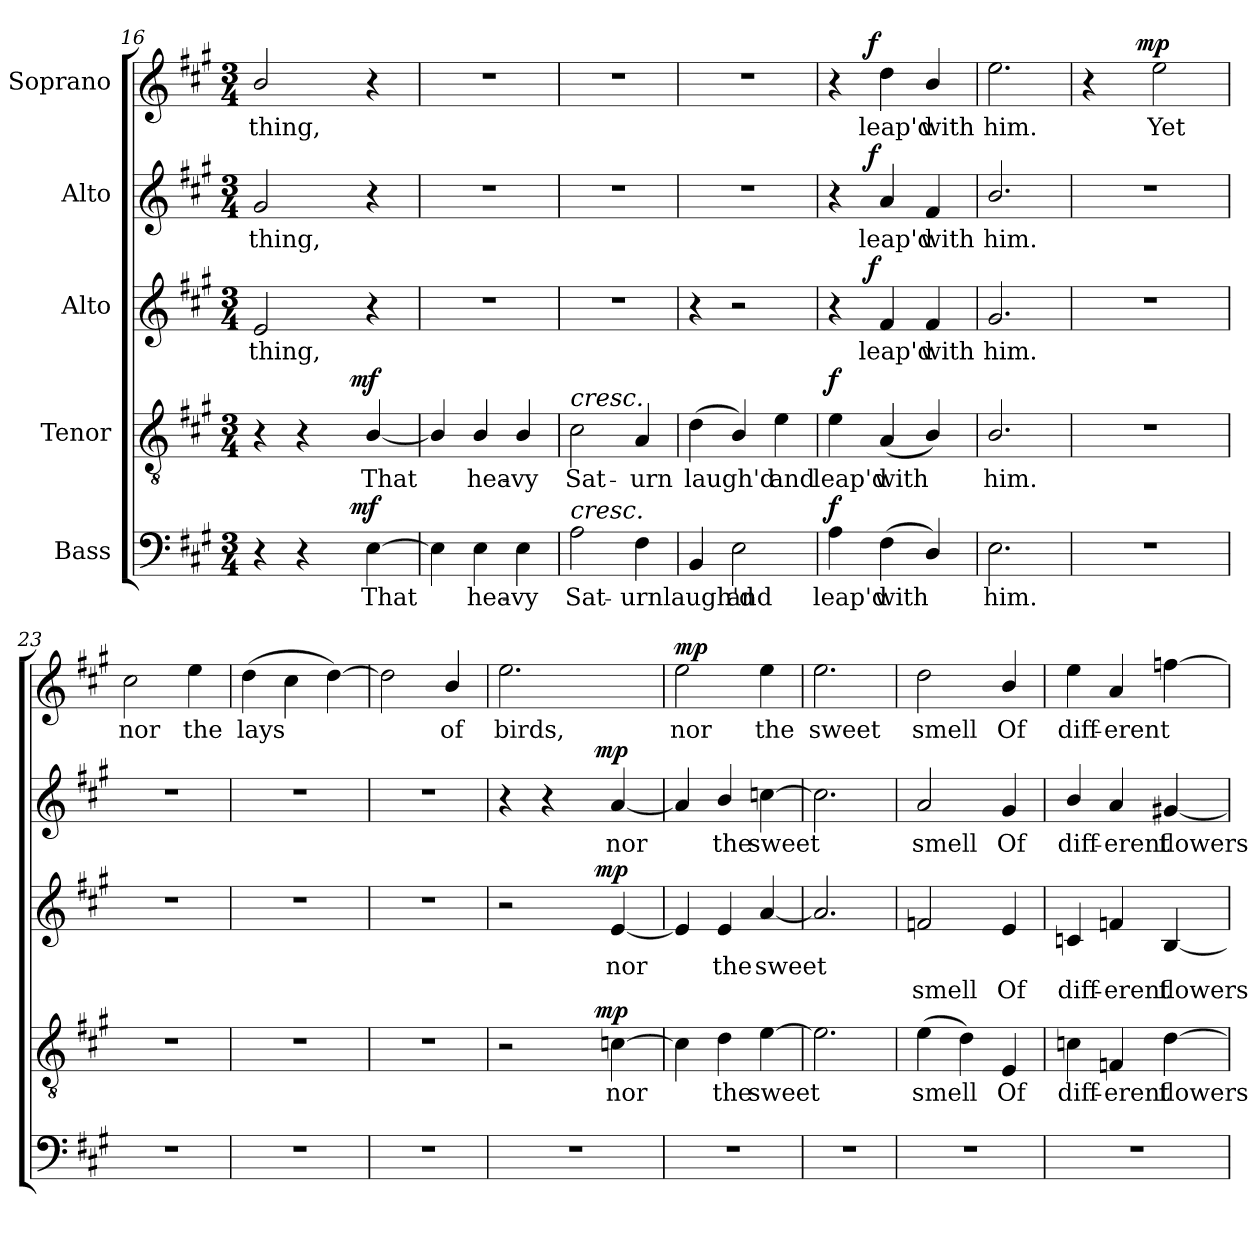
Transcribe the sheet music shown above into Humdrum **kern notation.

**kern	**text	**dynam	**kern	**text	**dynam	**kern	**text	**text	**dynam	**kern	**text	**dynam	**kern	**text	**dynam
*part5	*part5	*part5	*part4	*part4	*part4	*part3	*part3	*part3	*part3	*part2	*part2	*part2	*part1	*part1	*part1
*staff5	*staff5	*staff5	*staff4	*staff4	*staff4	*staff3	*staff3	*staff3	*staff3	*staff2	*staff2	*staff2	*staff1	*staff1	*staff1
*I"Bass	*	*	*I"Tenor	*	*	*I"Alto	*	*	*	*I"Alto	*	*	*I"Soprano	*	*
*clefF4	*	*	*clefGv2	*	*	*clefG2	*	*	*	*clefG2	*	*	*clefG2	*	*
*k[f#c#g#]	*	*	*k[f#c#g#]	*	*	*k[f#c#g#]	*	*	*	*k[f#c#g#]	*	*	*k[f#c#g#]	*	*
*A:	*	*	*A:	*	*	*A:	*	*	*	*A:	*	*	*A:	*	*
*M3/4	*	*	*M3/4	*	*	*M3/4	*	*	*	*M3/4	*	*	*M3/4	*	*
=16	=16	=16	=16	=16	=16	=16	=16	=16	=16	=16	=16	=16	=16	=16	=16
!	!	!	!	!	!	!	!LO:LY:b:cj	!	!	!	!LO:LY:b:cj	!	!	!LO:LY:b:cj	!
*^	*	*	*^	*	*	*	*	*	*	*	*	*	*	*	*
4r	4ryy	.	.	4r	4ryy	.	.	2e/	thing,	.	.	2g#/	thing,	.	2b/	thing,	.
4r	8ryy	.	.	4r	8ryy	.	.	.	.	.	.	.	.	.	.	.	.
.	16ryy	.	.	.	16ryy	.	.	.	.	.	.	.	.	.	.	.	.
.	64ryy	.	.	.	64ryy	.	.	.	.	.	.	.	.	.	.	.	.
!	!	!	!LO:DY:a	!	!	!	!LO:DY:a	!	!	!	!	!	!	!	!	!	!
.	4ryy	.	mf	.	4ryy	.	mf	.	.	.	.	.	.	.	.	.	.
!	!	!LO:LY:b	!	!	!	!LO:LY:b	!	!	!	!	!	!	!	!	!	!	!
[>4E\	.	That	.	[<4B/	.	That	.	4r	.	.	.	4r	.	.	4r	.	.
.	32.ryy	.	.	.	32.ryy	.	.	.	.	.	.	.	.	.	.	.	.
=17	=17	=17	=17	=17	=17	=17	=17	=17	=17	=17	=17	=17	=17	=17	=17	=17	=17
!	!	!	!	!	!	!	!	!LO:N:vis=1	!	!	!	!LO:N:vis=1	!	!	!LO:N:vis=1	!	!
*v	*v	*	*	*	*	*	*	*	*	*	*	*	*	*	*	*	*
*	*	*	*v	*v	*	*	*	*	*	*	*	*	*	*	*	*
4E\]	.	.	4B/]	.	.	2.r	.	.	.	2.r	.	.	2.r	.	.
!	!LO:LY:b	!	!	!LO:LY:b	!	!	!	!	!	!	!	!	!	!	!
4E\	hea-	.	4B/	hea-	.	.	.	.	.	.	.	.	.	.	.
!	!LO:LY:b:rj	!	!	!LO:LY:b:rj	!	!	!	!	!	!	!	!	!	!	!
4E\	-vy	.	4B/	-vy	.	.	.	.	.	.	.	.	.	.	.
!!LO:PB:g=z
=18	=18	=18	=18	=18	=18	=18	=18	=18	=18	=18	=18	=18	=18	=18	=18
!	!	!	!LO:TX:a:i:t=cresc.	!	!	!	!	!	!	!	!	!	!	!	!
!LO:TX:a:i:t=cresc.	!	!	!	!	!	!	!	!	!	!	!	!	!	!	!
!	!LO:LY:b:cj	!	!	!LO:LY:b:cj	!	!LO:N:vis=1	!	!	!	!LO:N:vis=1	!	!	!LO:N:vis=1	!	!
2A\	Sat-	.	2c#\	Sat-	.	2.r	.	.	.	2.r	.	.	2.r	.	.
!	!LO:LY:b	!	!	!LO:LY:b:cj	!	!	!	!	!	!	!	!	!	!	!
4F#\	-urnlaugh'd	.	4A/	-urn	.	.	.	.	.	.	.	.	.	.	.
=19	=19	=19	=19	=19	=19	=19	=19	=19	=19	=19	=19	=19	=19	=19	=19
!	!	!	!	!LO:LY:b	!	!	!	!	!	!LO:N:vis=1	!	!	!LO:N:vis=1	!	!
4BB/	.	.	(>4d\	laugh'd	.	4r	.	.	.	2.r	.	.	2.r	.	.
!	!LO:LY:b:cj	!	!	!	!	!	!	!	!	!	!	!	!	!	!
2E\	and	.	4B/)	.	.	2r	.	.	.	.	.	.	.	.	.
!	!	!	!	!LO:LY:b:cj	!	!	!	!	!	!	!	!	!	!	!
.	.	.	4e\	and	.	.	.	.	.	.	.	.	.	.	.
=20	=20	=20	=20	=20	=20	=20	=20	=20	=20	=20	=20	=20	=20	=20	=20
!	!LO:LY:b:cj	!LO:DY:a	!	!LO:LY:b:cj	!LO:DY:a	!	!	!	!	!	!	!	!	!	!
*	*	*	*	*	*	*^	*	*	*	*^	*	*	*^	*	*
4A\	leap'd	f	4e\	leap'd	f	4r	8..ryy	.	.	.	4r	8..ryy	.	.	4r	8..ryy	.	.
!	!	!	!	!	!	!	!	!	!	!LO:DY:a	!	!	!	!LO:DY:a	!	!	!	!LO:DY:a
.	.	.	.	.	.	.	2ryy	.	.	f	.	2ryy	.	f	.	2ryy	.	f
!	!LO:LY:b	!	!	!LO:LY:b	!	!	!	!LO:LY:b:cj	!	!	!	!	!LO:LY:b:cj	!	!	!	!LO:LY:b:cj	!
(>4F#\	with	.	(<4A/	with	.	4f#/	.	leap'd	.	.	4a/	.	leap'd	.	4dd\	.	leap'd	.
!	!	!	!	!	!	!	!	!LO:LY:b:cj	!	!	!	!	!LO:LY:b:cj	!	!	!	!LO:LY:b:cj	!
4D/)	.	.	4B/)	.	.	4f#/	.	with	.	.	4f#/	.	with	.	4b/	.	with	.
.	.	.	.	.	.	.	32ryy	.	.	.	.	32ryy	.	.	.	32ryy	.	.
=21	=21	=21	=21	=21	=21	=21	=21	=21	=21	=21	=21	=21	=21	=21	=21	=21	=21	=21
!	!LO:LY:b:cj	!	!	!LO:LY:b:cj	!	!	!	!LO:LY:b:cj	!	!	!	!	!LO:LY:b:cj	!	!	!	!LO:LY:b:cj	!
*	*	*	*	*	*	*v	*v	*	*	*	*	*	*	*	*v	*v	*	*
*	*	*	*	*	*	*	*	*	*	*v	*v	*	*	*	*	*
2.E\	him.	.	2.B/	him.	.	2.g#/	him.	.	.	2.b/	him.	.	2.ee\	him.	.
=22	=22	=22	=22	=22	=22	=22	=22	=22	=22	=22	=22	=22	=22	=22	=22
!LO:N:vis=1	!	!	!LO:N:vis=1	!	!	!LO:N:vis=1	!	!	!	!LO:N:vis=1	!	!	!	!	!
*	*	*	*	*	*	*	*	*	*	*	*	*	*^	*	*
2.r	.	.	2.r	.	.	2.r	.	.	.	2.r	.	.	4r	8ryy	.	.
.	.	.	.	.	.	.	.	.	.	.	.	.	.	16ryy	.	.
.	.	.	.	.	.	.	.	.	.	.	.	.	.	64ryy	.	.
!	!	!	!	!	!	!	!	!	!	!	!	!	!	!	!	!LO:DY:a
.	.	.	.	.	.	.	.	.	.	.	.	.	.	2ryy	.	mp
!	!	!	!	!	!	!	!	!	!	!	!	!	!	!	!LO:LY:b:cj	!
.	.	.	.	.	.	.	.	.	.	.	.	.	2ee\	.	Yet	.
.	.	.	.	.	.	.	.	.	.	.	.	.	.	32.ryy	.	.
=23	=23	=23	=23	=23	=23	=23	=23	=23	=23	=23	=23	=23	=23	=23	=23	=23
!LO:N:vis=1	!	!	!LO:N:vis=1	!	!	!LO:N:vis=1	!	!	!	!LO:N:vis=1	!	!	!	!	!LO:LY:b:cj	!
*	*	*	*	*	*	*	*	*	*	*	*	*	*v	*v	*	*
2.r	.	.	2.r	.	.	2.r	.	.	.	2.r	.	.	2cc#\	nor	.
!	!	!	!	!	!	!	!	!	!	!	!	!	!	!LO:LY:b:cj	!
.	.	.	.	.	.	.	.	.	.	.	.	.	4ee\	the	.
=24	=24	=24	=24	=24	=24	=24	=24	=24	=24	=24	=24	=24	=24	=24	=24
!LO:N:vis=1	!	!	!LO:N:vis=1	!	!	!LO:N:vis=1	!	!	!	!LO:N:vis=1	!	!	!	!LO:LY:b	!
2.r	.	.	2.r	.	.	2.r	.	.	.	2.r	.	.	(>4dd\	lays	.
.	.	.	.	.	.	.	.	.	.	.	.	.	4cc#\	.	.
.	.	.	.	.	.	.	.	.	.	.	.	.	[>4dd\)	.	.
=25	=25	=25	=25	=25	=25	=25	=25	=25	=25	=25	=25	=25	=25	=25	=25
!LO:N:vis=1	!	!	!LO:N:vis=1	!	!	!LO:N:vis=1	!	!	!	!LO:N:vis=1	!	!	!	!	!
2.r	.	.	2.r	.	.	2.r	.	.	.	2.r	.	.	2dd\]	.	.
!	!	!	!	!	!	!	!	!	!	!	!	!	!	!LO:LY:b:cj	!
.	.	.	.	.	.	.	.	.	.	.	.	.	4b/	of	.
=26	=26	=26	=26	=26	=26	=26	=26	=26	=26	=26	=26	=26	=26	=26	=26
!LO:N:vis=1	!	!	!	!	!	!	!	!	!	!	!	!	!	!LO:LY:b:cj	!
*	*	*	*^	*	*	*^	*	*	*	*^	*	*	*	*	*
2.r	.	.	2r	4ryy	.	.	2r	4ryy	.	.	.	4r	4ryy	.	.	2.ee\	birds,	.
.	.	.	.	8ryy	.	.	.	8ryy	.	.	.	4r	8ryy	.	.	.	.	.
.	.	.	.	16ryy	.	.	.	16ryy	.	.	.	.	16ryy	.	.	.	.	.
.	.	.	.	64ryy	.	.	.	64ryy	.	.	.	.	64ryy	.	.	.	.	.
!	!	!	!	!	!	!LO:DY:a	!	!	!	!	!LO:DY:a	!	!	!	!LO:DY:a	!	!	!
.	.	.	.	4ryy	.	mp	.	4ryy	.	.	mp	.	4ryy	.	mp	.	.	.
!	!	!	!	!	!LO:LY:b	!	!	!	!LO:LY:b	!	!	!	!	!LO:LY:b	!	!	!	!
.	.	.	[<4cn\	.	nor	.	[>4e/	.	nor	.	.	[>4a/	.	nor	.	.	.	.
.	.	.	.	32.ryy	.	.	.	32.ryy	.	.	.	.	32.ryy	.	.	.	.	.
!!LO:LB:g=z
=27	=27	=27	=27	=27	=27	=27	=27	=27	=27	=27	=27	=27	=27	=27	=27	=27	=27	=27
!LO:N:vis=1	!	!	!	!	!	!	!	!	!	!	!	!	!	!	!	!	!LO:LY:b:cj	!LO:DY:a
*	*	*	*v	*v	*	*	*	*	*	*	*	*v	*v	*	*	*	*	*
*	*	*	*	*	*	*v	*v	*	*	*	*	*	*	*	*	*
2.r	.	.	4c\]	.	.	4e/]	.	.	.	4a/]	.	.	2ee\	nor	mp
!	!	!	!	!LO:LY:b:cj	!	!	!LO:LY:b:cj	!	!	!	!LO:LY:b:cj	!	!	!	!
.	.	.	4d\	the	.	4e/	the	.	.	4b/	the	.	.	.	.
!	!	!	!	!LO:LY:b	!	!	!LO:LY:b	!	!	!	!LO:LY:b	!	!	!LO:LY:b:cj	!
.	.	.	[>4e\	sweet	.	[<4a/	sweet	.	.	[>4ccn\	sweet	.	4ee\	the	.
=28	=28	=28	=28	=28	=28	=28	=28	=28	=28	=28	=28	=28	=28	=28	=28
!LO:N:vis=1	!	!	!	!	!	!	!	!	!	!	!	!	!	!LO:LY:b:cj	!
2.r	.	.	2.e\]	.	.	2.a/]	.	.	.	2.cc\]	.	.	2.ee\	sweet	.
=29	=29	=29	=29	=29	=29	=29	=29	=29	=29	=29	=29	=29	=29	=29	=29
!LO:N:vis=1	!	!	!	!LO:LY:b	!	!	!	!LO:LY:b:cj	!	!	!LO:LY:b:cj	!	!	!LO:LY:b:cj	!
2.r	.	.	(>4e\	smell	.	2fn/	.	smell	.	2a/	smell	.	2dd\	smell	.
.	.	.	4d\)	.	.	.	.	.	.	.	.	.	.	.	.
!	!	!	!	!LO:LY:b:cj	!	!	!	!LO:LY:b:cj	!	!	!LO:LY:b:cj	!	!	!LO:LY:b:cj	!
.	.	.	4E/	Of	.	4e/	.	Of	.	4g#/	Of	.	4b/	Of	.
=30	=30	=30	=30	=30	=30	=30	=30	=30	=30	=30	=30	=30	=30	=30	=30
!LO:N:vis=1	!	!	!	!LO:LY:b	!	!	!	!LO:LY:b	!	!	!LO:LY:b	!	!	!LO:LY:b	!
2.r	.	.	4cn\	diff-	.	4cn/	.	diff-	.	4b/	diff-	.	4ee\	diff-	.
!	!	!	!	!LO:LY:b:cj	!	!	!	!LO:LY:b:cj	!	!	!LO:LY:b:cj	!	!	!LO:LY:b:cj	!
.	.	.	4Fn/	-erent	.	4fn/	.	-erent	.	4a/	-erent	.	4a/	-erent	.
!	!	!	!	!LO:LY:b	!	!	!	!LO:LY:b	!	!	!LO:LY:b	!	!	!	!
.	.	.	[>4d\	flowers	.	[<4B/	.	flowers	.	[<4g#X/	flowers	.	[>4ffn\	.	.
=	=	=	=	=	=	=	=	=	=	=	=	=	=	=	=
*-	*-	*-	*-	*-	*-	*-	*-	*-	*-	*-	*-	*-	*-	*-	*-
